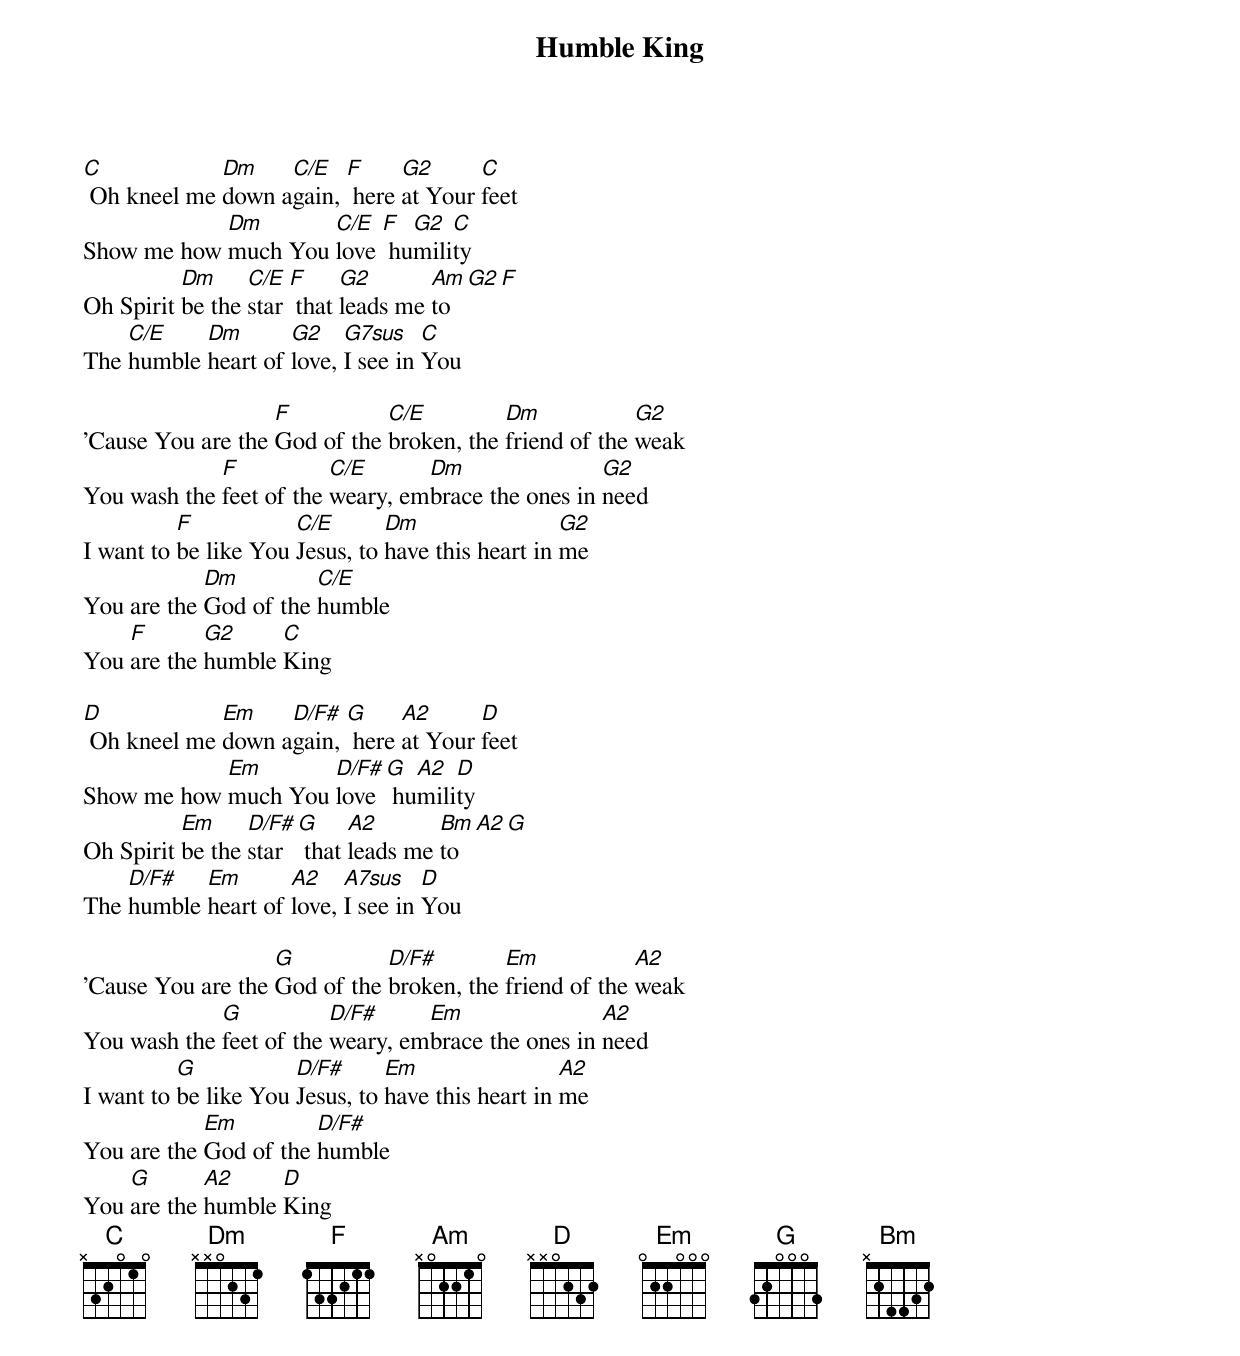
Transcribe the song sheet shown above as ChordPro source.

{title: Humble King}
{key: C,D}
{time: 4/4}
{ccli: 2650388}
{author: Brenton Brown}
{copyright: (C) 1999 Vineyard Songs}

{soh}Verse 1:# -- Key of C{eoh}
[C] Oh kneel me [Dm]down a[C/E]gain, [F] here [G2]at Your [C]feet
Show me how [Dm]much You [C/E]love [F] hu[G2]mili[C]ty
Oh Spirit [Dm]be the [C/E]star [F] that [G2]leads me [Am]to [G2][F]
The [C/E]humble [Dm]heart of [G2]love, [G7sus]I see in [C]You

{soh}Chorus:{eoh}
'Cause You are the [F]God of the [C/E]broken, the [Dm]friend of the [G2]weak
You wash the [F]feet of the [C/E]weary, em[Dm]brace the ones in [G2]need
I want to [F]be like You [C/E]Jesus, to [Dm]have this heart in [G2]me
You are the [Dm]God of the [C/E]humble
You [F]are the [G2]humble [C]King

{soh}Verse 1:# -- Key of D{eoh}
[D] Oh kneel me [Em]down a[D/F#]gain, [G] here [A2]at Your [D]feet
Show me how [Em]much You [D/F#]love [G] hu[A2]mili[D]ty
Oh Spirit [Em]be the [D/F#]star [G] that [A2]leads me [Bm]to [A2][G]
The [D/F#]humble [Em]heart of [A2]love, [A7sus]I see in [D]You

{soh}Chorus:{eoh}
'Cause You are the [G]God of the [D/F#]broken, the [Em]friend of the [A2]weak
You wash the [G]feet of the [D/F#]weary, em[Em]brace the ones in [A2]need
I want to [G]be like You [D/F#]Jesus, to [Em]have this heart in [A2]me
You are the [Em]God of the [D/F#]humble
You [G]are the [A2]humble [D]King
